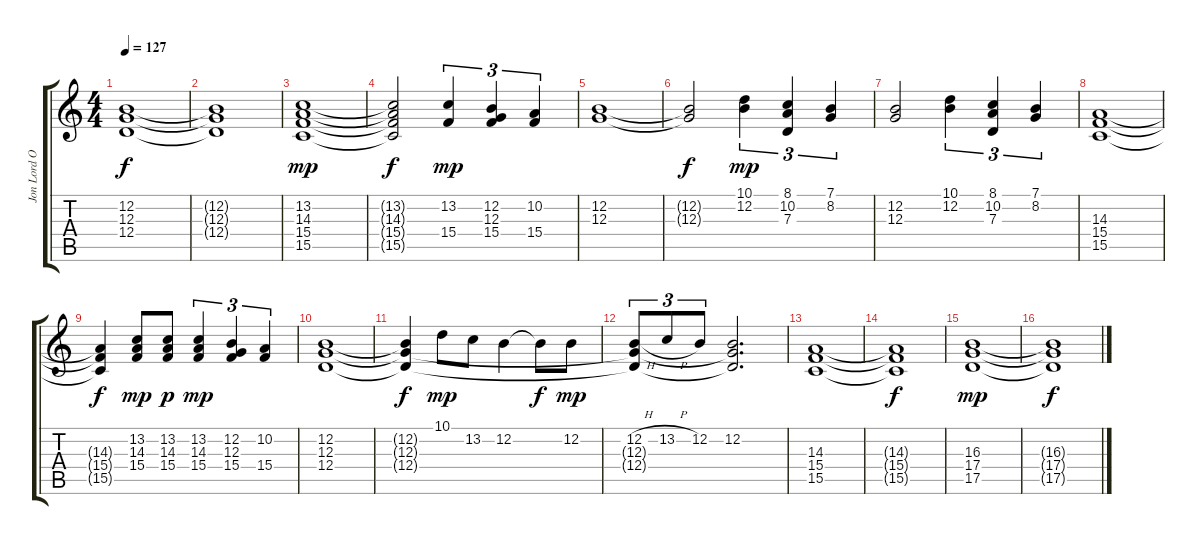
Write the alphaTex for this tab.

\track ("Jon Lord Organ" "Jon Lord O") {instrument rockorgan}
\staff {score tabs}
\tuning (E4 B3 G3 D3 A2 E2) {hide}
\ts (4 4)
\tempo 127
\clef g2
\ks c
(12.2{t} 12.3{t} 12.4{t}).1{dy f} |
(12.2{t} 12.3{t} 12.4{t}).1 |
(13.2 14.3 15.4 15.5).1{dy mp} |
(13.2{t} 14.3{t} 15.4{t} 15.5{t}).2{dy f} (13.2 15.4).4{tu (3 2) dy mp} (12.2 12.3 15.4).4{tu (3 2)} (10.2 15.4).4{tu (3 2)} |
(12.2 12.3).1 |
(12.2{t} 12.3{t}).2{dy f} (10.1 12.2).4{tu (3 2) dy mp} (8.1 10.2 7.3).4{tu (3 2)} (7.1 8.2).4{tu (3 2)} |
(12.2 12.3).2 (10.1 12.2).4{tu (3 2)} (8.1 10.2 7.3).4{tu (3 2)} (7.1 8.2).4{tu (3 2)} |
(14.3 15.4 15.5).1 |
(14.3{t} 15.4{t} 15.5{t}).4{dy f} (13.2 14.3 15.4).8{dy mp} (13.2 14.3 15.4).8{dy p} (13.2 14.3 15.4).4{tu (3 2) dy mp} (12.2 12.3 15.4).4{tu (3 2)} (10.2 15.4).4{tu (3 2)} |
(12.2 12.3 12.4).1 |
(12.2{t} 12.3{t} 12.4{t}).4{dy f} 10.1.8{dy mp} 13.2.8 12.2.4 12.2{t}.8{dy f} 12.2.8{dy mp} |
(12.2{h} 12.3{t} 12.4{t}).8{tu (3 2)} 13.2{h}.8{tu (3 2)} 12.2.8{tu (3 2)} (12.2 12.3{t} 12.4{t}).2{d} |
(14.3 15.4 15.5).1 |
(14.3{t} 15.4{t} 15.5{t}).1{dy f} |
(16.3 17.4 17.5).1{dy mp} |
(16.3{t} 17.4{t} 17.5{t}).1{dy f}
